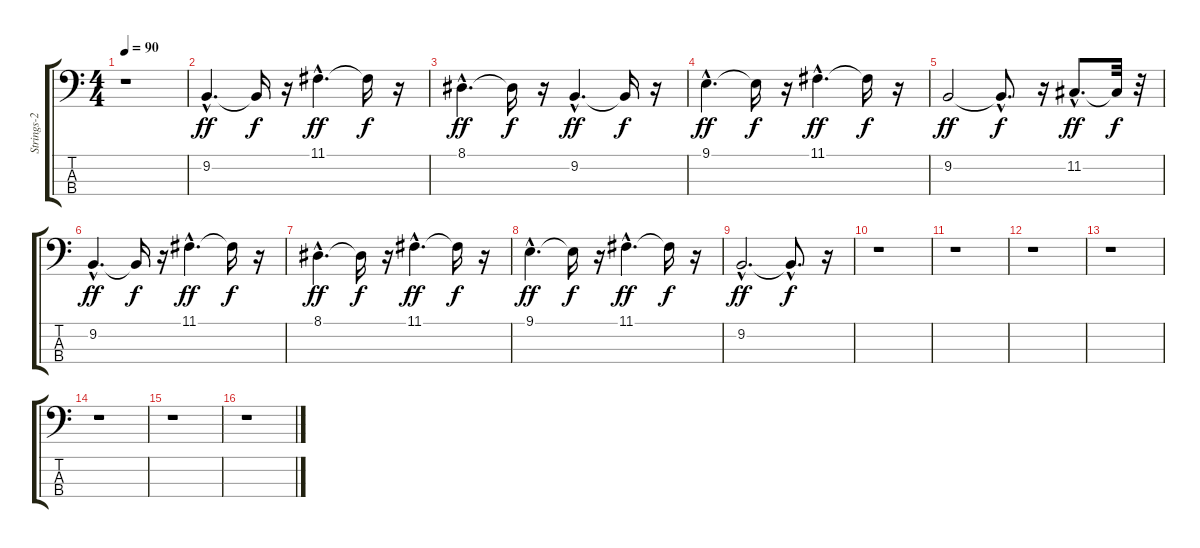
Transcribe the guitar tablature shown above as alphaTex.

\track ("Strings-2" "Strings-2") {instrument stringensemble1}
\staff {score tabs}
\tuning (G2 D2 A1 E1) {hide}
\ts (4 4)
\tempo 90
\clef f4
\ks c
r.1{dy ff instrument stringensemble1} |
9.2{hac}.4{d} 9.2{t}.16{dy f} r.16 11.1{hac}.4{d dy ff} 11.1{t}.16{dy f} r.16 |
8.1{hac}.4{d dy ff} 8.1{t}.16{dy f} r.16 9.2{hac}.4{d dy ff} 9.2{t}.16{dy f} r.16 |
9.1{hac}.4{d dy ff} 9.1{t}.16{dy f} r.16 11.1{hac}.4{d dy ff} 11.1{t}.16{dy f} r.16 |
9.2.2{dy ff} 9.2{hac t}.8{d dy f} r.16 11.2{hac}.8{d dy ff} 11.2{t}.32{dy f} r.32 |
9.2{hac}.4{d dy ff} 9.2{t}.16{dy f} r.16 11.1{hac}.4{d dy ff} 11.1{t}.16{dy f} r.16 |
8.1{hac}.4{d dy ff} 8.1{t}.16{dy f} r.16 11.1{hac}.4{d dy ff} 11.1{t}.16{dy f} r.16 |
9.1{hac}.4{d dy ff} 9.1{t}.16{dy f} r.16 11.1{hac}.4{d dy ff} 11.1{t}.16{dy f} r.16 |
9.2{hac}.2{d dy ff} 9.2{hac t}.8{d dy f} r.16 |
r.1 |
r.1 |
r.1 |
r.1 |
r.1 |
r.1 |
r.1
